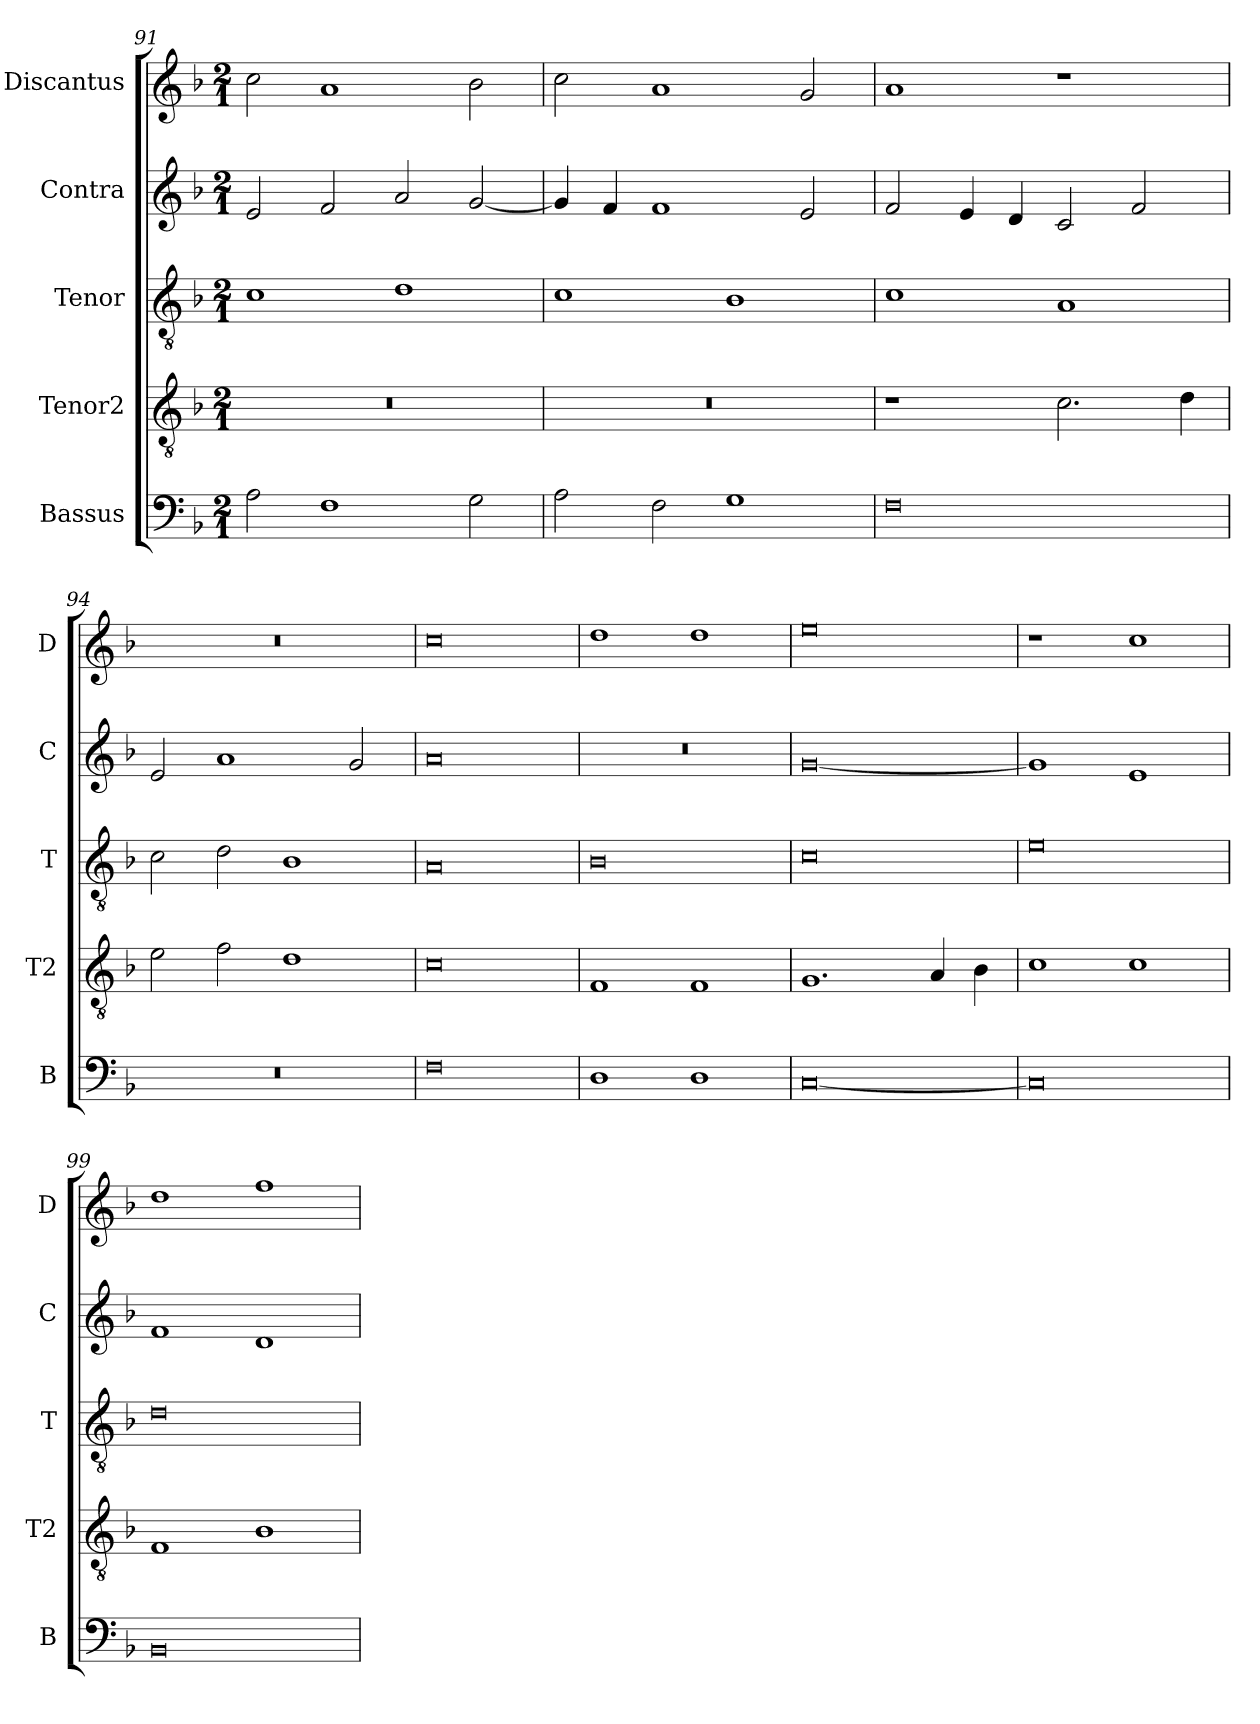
**kern	**kern	**kern	**kern	**kern
*part5	*part4	*part3	*part2	*part1
*staff5	*staff4	*staff3	*staff2	*staff1
*I"Bassus	*I"Tenor2	*I"Tenor	*I"Contra	*I"Discantus
*I'B	*I'T2	*I'T	*I'C	*I'D
*clefF4	*clefGv2	*clefGv2	*clefG2	*clefG2
*k[b-]	*k[b-]	*k[b-]	*k[b-]	*k[b-]
*M2/1	*M2/1	*M2/1	*M2/1	*M2/1
=91	=91	=91	=91	=91
2A\	0r	1c	2e/	2cc\
1F	.	.	2f/	1a
.	.	1d	2a/	.
2G\	.	.	[2g/	2b-\
=92	=92	=92	=92	=92
2A\	0r	1c	4g/]	2cc\
.	.	.	4f/	.
2F\	.	.	1f	1a
1G	.	1B-	.	.
.	.	.	2e/	2g/
=93	=93	=93	=93	=93
0F	1r	1c	2f/	1a
.	.	.	4e/	.
.	.	.	4d/	.
.	2.c\	1A	2c/	1r
.	.	.	2f/	.
.	4d\	.	.	.
=94	=94	=94	=94	=94
0r	2e\	2c\	2e/	0r
.	2f\	2d\	1a	.
.	1d	1B-	.	.
.	.	.	2g/	.
=95	=95	=95	=95	=95
0F	0c	0A	0a	0cc
=96	=96	=96	=96	=96
1D	1F	0B-	0r	1dd
1D	1F	.	.	1dd
=97	=97	=97	=97	=97
[0C	1.G	0c	[0g	0ee
.	4A/	.	.	.
.	4B-\	.	.	.
=98	=98	=98	=98	=98
0C]	1c	0e	1g]	1r
.	1c	.	1e	1cc
=99	=99	=99	=99	=99
0BB-	1F	0d	1f	1dd
.	1B-	.	1d	1ff
=	=	=	=	=
*-	*-	*-	*-	*-
